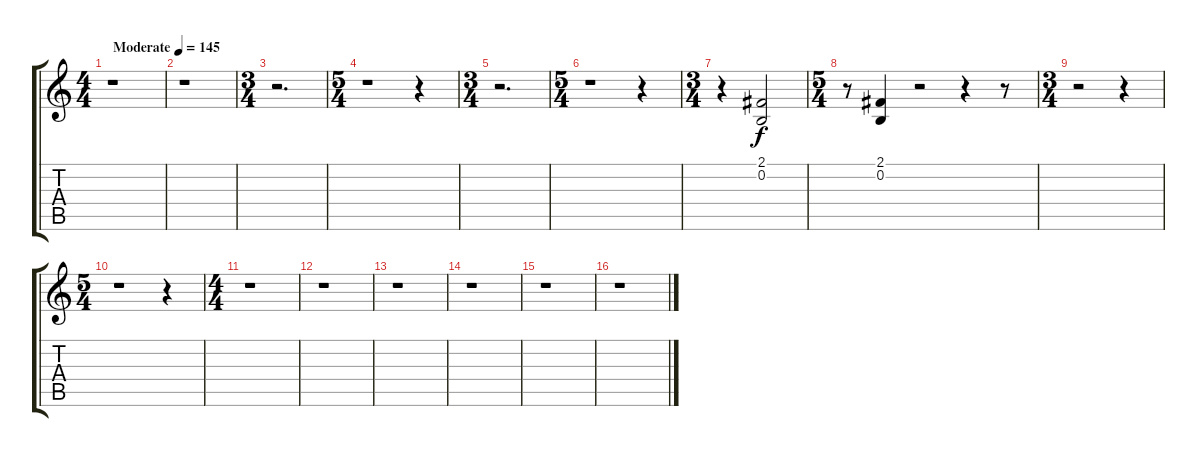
\track "" {instrument fx6goblins}
\staff {score tabs}
\tuning (E4 B3 G3 D3 A2 E2) {hide}
\ts (4 4)
\tempo (145 "Moderate")
\clef g2
\ks c
r.1{dy f instrument fx6goblins} |
r.1 |
\ts (3 4)
r.2{d} |
\ts (5 4)
r.1 r.4 |
\ts (3 4)
r.2{d} |
\ts (5 4)
r.1 r.4 |
\ts (3 4)
r.4 (2.1 0.2).2{balance 0} |
\ts (5 4)
r.8 (2.1 0.2).4{balance 16} r.2 r.4 r.8 |
\ts (3 4)
r.2 r.4 |
\ts (5 4)
r.1 r.4 |
\ts (4 4)
r.1 |
r.1 |
r.1 |
r.1 |
r.1 |
r.1
